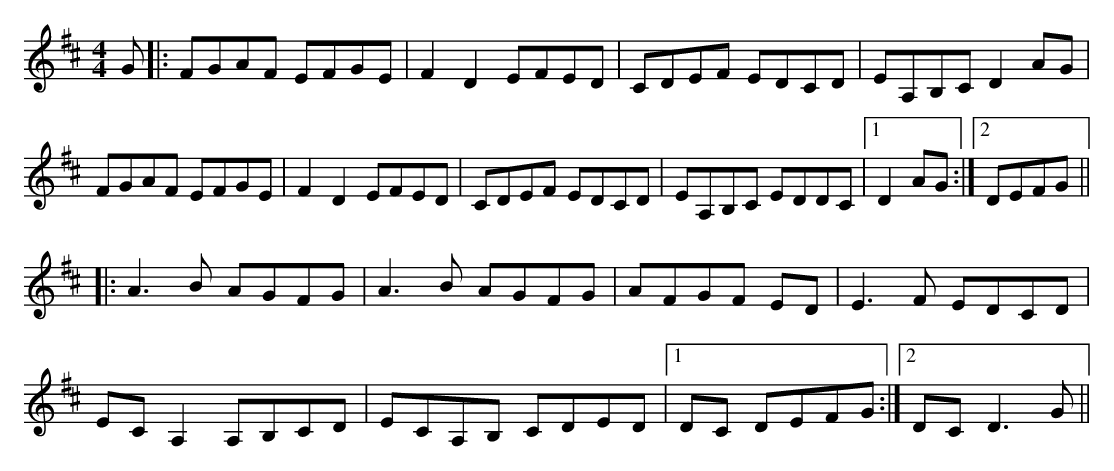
X:1
M:4/4
K:D
G|:FGAF EFGE|F2D2 EFED|CDEF EDCD|EA,B,C D2 AG|
FGAF EFGE|F2D2 EFED|CDEF EDCD|EA,B,C EDDC|1 D2AG:|2 DEFG||
|:A3B AGFG|A3B AGFG | AFGF ED |E3 F EDCD|
EC A,2 A,B,CD| ECA,B, CDED|1 DC DEFG:|2 DCD3G||
